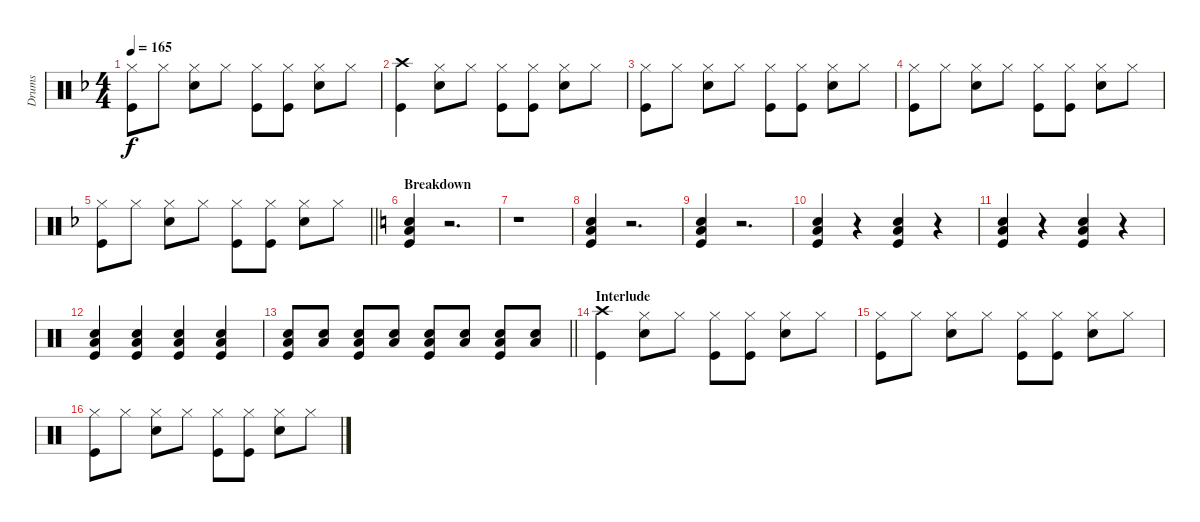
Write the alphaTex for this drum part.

\track ("Drums" "Drums") {instrument percussion}
\staff {score}
\articulation defaults
\ts (4 4)
\tempo 165
\clef neutral
\ks dminor
("Hi-Hat (closed)" "Kick (hit)").8{dy f} "Hi-Hat (closed)".8 ("Hi-Hat (closed)" "Electric Snare (hit)").8 "Hi-Hat (closed)".8 ("Hi-Hat (closed)" "Kick (hit)").8 ("Hi-Hat (closed)" "Kick (hit)").8 ("Hi-Hat (closed)" "Electric Snare (hit)").8 "Hi-Hat (closed)".8 |
("Crash high (hit)" "Kick (hit)").4 ("Hi-Hat (closed)" "Electric Snare (hit)").8 "Hi-Hat (closed)".8 ("Hi-Hat (closed)" "Kick (hit)").8 ("Hi-Hat (closed)" "Kick (hit)").8 ("Hi-Hat (closed)" "Electric Snare (hit)").8 "Hi-Hat (closed)".8 |
("Hi-Hat (closed)" "Kick (hit)").8 "Hi-Hat (closed)".8 ("Hi-Hat (closed)" "Electric Snare (hit)").8 "Hi-Hat (closed)".8 ("Hi-Hat (closed)" "Kick (hit)").8 ("Hi-Hat (closed)" "Kick (hit)").8 ("Hi-Hat (closed)" "Electric Snare (hit)").8 "Hi-Hat (closed)".8 |
("Hi-Hat (closed)" "Kick (hit)").8 "Hi-Hat (closed)".8 ("Hi-Hat (closed)" "Electric Snare (hit)").8 "Hi-Hat (closed)".8 ("Hi-Hat (closed)" "Kick (hit)").8 ("Hi-Hat (closed)" "Kick (hit)").8 ("Hi-Hat (closed)" "Electric Snare (hit)").8 "Hi-Hat (closed)".8 |
\barLineRight lightlight
("Hi-Hat (closed)" "Kick (hit)").8 "Hi-Hat (closed)".8 ("Hi-Hat (closed)" "Electric Snare (hit)").8 "Hi-Hat (closed)".8 ("Hi-Hat (closed)" "Kick (hit)").8 ("Hi-Hat (closed)" "Kick (hit)").8 ("Hi-Hat (closed)" "Electric Snare (hit)").8 "Hi-Hat (closed)".8 |
\section ("" "Breakdown")
\ks aminor
("Electric Snare (hit)" "Low Tom (hit)" "Kick (hit)").4 r.2{d} |
r.1 |
("Electric Snare (hit)" "Low Tom (hit)" "Kick (hit)").4 r.2{d} |
("Electric Snare (hit)" "Low Tom (hit)" "Kick (hit)").4 r.2{d} |
("Electric Snare (hit)" "Low Tom (hit)" "Kick (hit)").4 r.4 ("Electric Snare (hit)" "Low Tom (hit)" "Kick (hit)").4 r.4 |
("Electric Snare (hit)" "Low Tom (hit)" "Kick (hit)").4 r.4 ("Electric Snare (hit)" "Low Tom (hit)" "Kick (hit)").4 r.4 |
("Electric Snare (hit)" "Low Tom (hit)" "Kick (hit)").4 ("Electric Snare (hit)" "Low Tom (hit)" "Kick (hit)").4 ("Electric Snare (hit)" "Low Tom (hit)" "Kick (hit)").4 ("Electric Snare (hit)" "Low Tom (hit)" "Kick (hit)").4 |
\barLineRight lightlight
("Electric Snare (hit)" "Low Tom (hit)" "Kick (hit)").8 ("Electric Snare (hit)" "Low Tom (hit)").8 ("Electric Snare (hit)" "Low Tom (hit)" "Kick (hit)").8 ("Electric Snare (hit)" "Low Tom (hit)").8 ("Electric Snare (hit)" "Low Tom (hit)" "Kick (hit)").8 ("Electric Snare (hit)" "Low Tom (hit)").8 ("Electric Snare (hit)" "Low Tom (hit)" "Kick (hit)").8 ("Electric Snare (hit)" "Low Tom (hit)").8 |
\section ("" "Interlude")
("Crash high (hit)" "Kick (hit)").4 ("Hi-Hat (closed)" "Electric Snare (hit)").8 "Hi-Hat (closed)".8 ("Hi-Hat (closed)" "Kick (hit)").8 ("Hi-Hat (closed)" "Kick (hit)").8 ("Hi-Hat (closed)" "Electric Snare (hit)").8 "Hi-Hat (closed)".8 |
("Hi-Hat (closed)" "Kick (hit)").8 "Hi-Hat (closed)".8 ("Hi-Hat (closed)" "Electric Snare (hit)").8 "Hi-Hat (closed)".8 ("Hi-Hat (closed)" "Kick (hit)").8 ("Hi-Hat (closed)" "Kick (hit)").8 ("Hi-Hat (closed)" "Electric Snare (hit)").8 "Hi-Hat (closed)".8 |
("Hi-Hat (closed)" "Kick (hit)").8 "Hi-Hat (closed)".8 ("Hi-Hat (closed)" "Electric Snare (hit)").8 "Hi-Hat (closed)".8 ("Hi-Hat (closed)" "Kick (hit)").8 ("Hi-Hat (closed)" "Kick (hit)").8 ("Hi-Hat (closed)" "Electric Snare (hit)").8 "Hi-Hat (closed)".8
